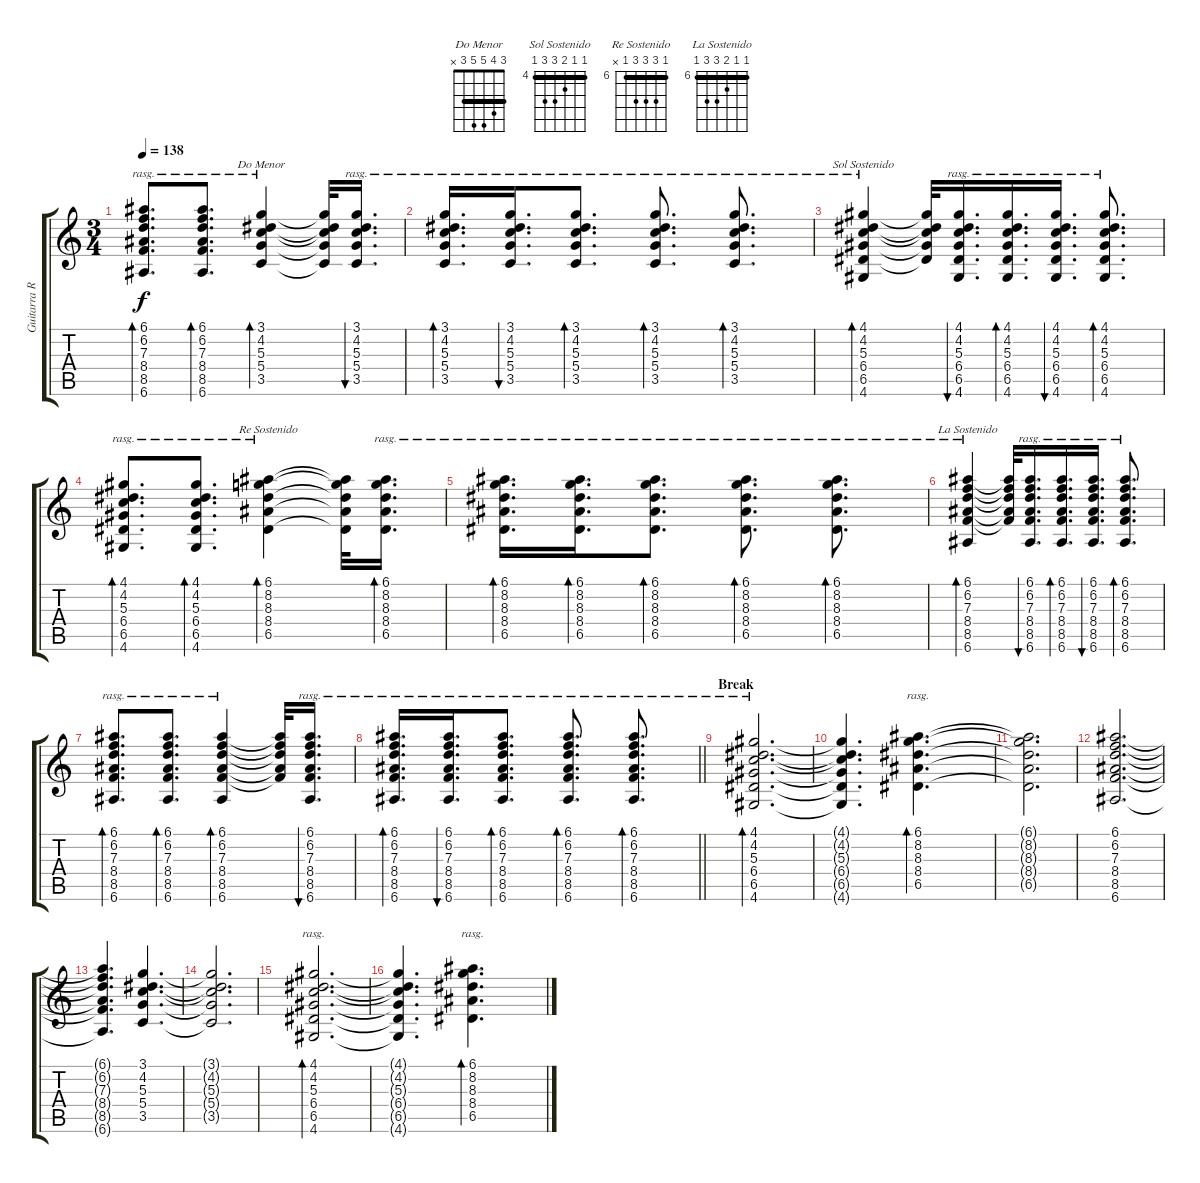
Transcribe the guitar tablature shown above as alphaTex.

\track ("Guitarra Ritmica" "Guitarra R") {instrument acousticguitarsteel}
\staff {score tabs}
\tuning (E4 B3 G3 D3 A2 E2) {hide}
\chord ("Do Menor" 3 4 5 5 3 x) {barre 3}
\chord ("Sol Sostenido" 4 4 5 6 6 4) {firstfret 4 barre 4}
\chord ("Re Sostenido" 6 8 8 8 6 x) {firstfret 6 barre 6}
\chord ("La Sostenido" 6 6 7 8 8 6) {firstfret 6 barre 6}
\ts (3 4)
\tempo 138
\clef g2
\ks c
(6.1 6.2 7.3 8.4 8.5 6.6).8{d bd 30 rasg ii dy f} (6.1 6.2 7.3 8.4 8.5 6.6).8{d bd 30 rasg ii} (3.1 4.2 5.3 5.4 3.5).4{bd 30 ch "Do Menor" rasg ii} (3.1{t} 4.2{t} 5.3{t} 5.4{t} 3.5{t}).32 (3.1 4.2 5.3 5.4 3.5).16{d bu 30 rasg ii} |
(3.1 4.2 5.3 5.4 3.5).16{d bd 30 rasg ii} (3.1 4.2 5.3 5.4 3.5).16{d bu 30 rasg ii} (3.1 4.2 5.3 5.4 3.5).8{d bd 30 rasg ii} (3.1 4.2 5.3 5.4 3.5).8{d bd 30 rasg ii} (3.1 4.2 5.3 5.4 3.5).8{d bd 30 rasg ii} |
(4.1 4.2 5.3 6.4 6.5 4.6).4{bd 30 ch "Sol Sostenido" rasg ii} (4.1{t} 4.2{t} 5.3{t} 6.4{t} 6.5{t}).32 (4.1 4.2 5.3 6.4 6.5 4.6).16{d bu 30 rasg ii} (4.1 4.2 5.3 6.4 6.5 4.6).16{d bd 30 rasg ii} (4.1 4.2 5.3 6.4 6.5 4.6).16{d bu 30 rasg ii} (4.1 4.2 5.3 6.4 6.5 4.6).8{d bd 30 rasg ii} |
(4.1 4.2 5.3 6.4 6.5 4.6).8{d bd 30 rasg ii} (4.1 4.2 5.3 6.4 6.5 4.6).8{d bd 30 rasg ii} (6.1 8.2 8.3 8.4 6.5).4{bd 30 ch "Re Sostenido" rasg ii} (6.1{t} 8.2{t} 8.3{t} 8.4{t} 6.5{t}).32 (6.1 8.2 8.3 8.4 6.5).16{d bd 30 rasg ii} |
(6.1 8.2 8.3 8.4 6.5).16{d bd 30 rasg ii} (6.1 8.2 8.3 8.4 6.5).16{d bd 30 rasg ii} (6.1 8.2 8.3 8.4 6.5).8{d bd 30 rasg ii} (6.1 8.2 8.3 8.4 6.5).8{d bd 30 rasg ii} (6.1 8.2 8.3 8.4 6.5).8{d bd 30 rasg ii} |
(6.1 6.2 7.3 8.4 8.5 6.6).4{bd 30 ch "La Sostenido" rasg ii} (6.1{t} 6.2{t} 7.3{t} 8.4{t} 8.5{t}).32 (6.1 6.2 7.3 8.4 8.5 6.6).16{d bu 30 rasg ii} (6.1 6.2 7.3 8.4 8.5 6.6).16{d bd 30 rasg ii} (6.1 6.2 7.3 8.4 8.5 6.6).16{d bu 30 rasg ii} (6.1 6.2 7.3 8.4 8.5 6.6).8{d bd 30 rasg ii} |
(6.1 6.2 7.3 8.4 8.5 6.6).8{d bd 30 rasg ii} (6.1 6.2 7.3 8.4 8.5 6.6).8{d bd 30 rasg ii} (6.1 6.2 7.3 8.4 8.5 6.6).4{bd 30 rasg ii} (6.1{t} 6.2{t} 7.3{t} 8.4{t} 8.5{t}).32 (6.1 6.2 7.3 8.4 8.5 6.6).16{d bu 30 rasg ii} |
\barLineRight lightlight
(6.1 6.2 7.3 8.4 8.5 6.6).16{d bd 30 rasg ii} (6.1 6.2 7.3 8.4 8.5 6.6).16{d bu 30 rasg ii} (6.1 6.2 7.3 8.4 8.5 6.6).8{d bd 30 rasg ii} (6.1 6.2 7.3 8.4 8.5 6.6).8{d bd 30 rasg ii} (6.1 6.2 7.3 8.4 8.5 6.6).8{d bd 30 rasg ii} |
\section ("" "Break")
(4.1 4.2 5.3 6.4 6.5 4.6).2{d bd 30 rasg ii} |
(4.1{t} 4.2{t} 5.3{t} 6.4{t} 6.5{t} 4.6{t}).4{d} (6.1 8.2 8.3 8.4 6.5).4{d bd 30 rasg ii} |
(6.1{t} 8.2{t} 8.3{t} 8.4{t} 6.5{t}).2{d} |
(6.1 6.2 7.3 8.4 8.5 6.6).2{d} |
(6.1{t} 6.2{t} 7.3{t} 8.4{t} 8.5{t} 6.6{t}).4{d} (3.1 4.2 5.3 5.4 3.5).4{d} |
(3.1{t} 4.2{t} 5.3{t} 5.4{t} 3.5{t}).2{d} |
(4.1 4.2 5.3 6.4 6.5 4.6).2{d bd 30 rasg ii} |
(4.1{t} 4.2{t} 5.3{t} 6.4{t} 6.5{t} 4.6{t}).4{d} (6.1 8.2 8.3 8.4 6.5).4{d bd 30 rasg ii}
